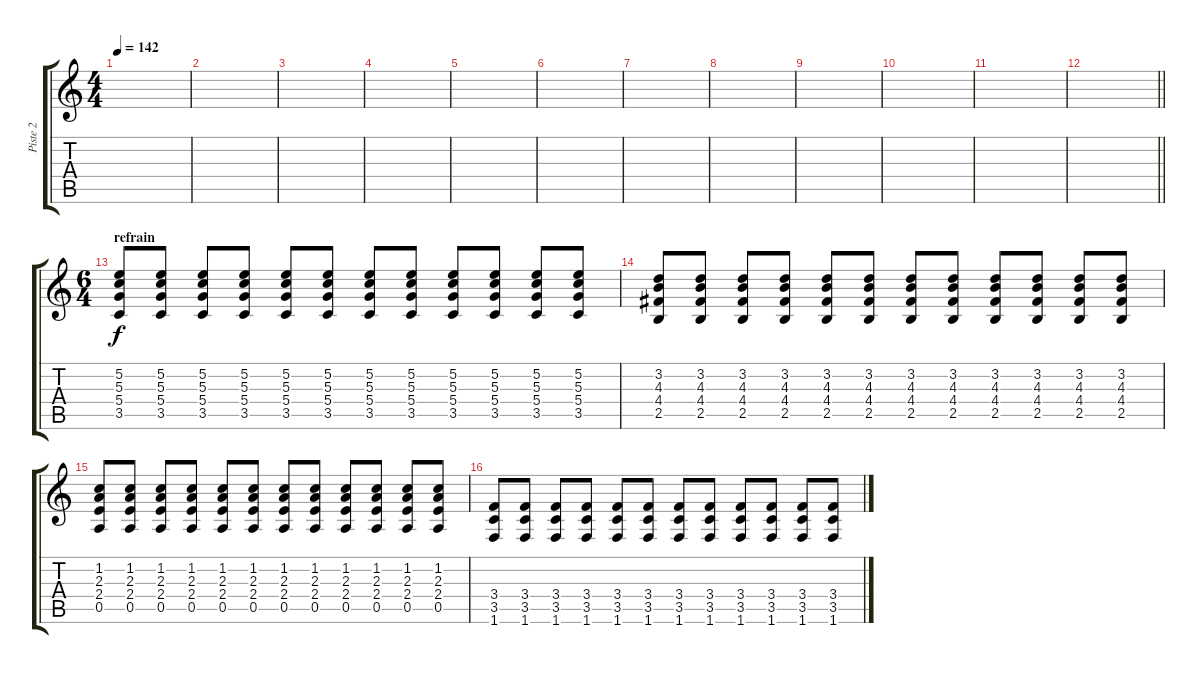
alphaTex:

\track ("Piste 2" "Piste 2") {instrument distortionguitar}
\staff {score tabs}
\tuning (E4 B3 G3 D3 A2 E2) {hide}
\ts (4 4)
\tempo 142
\clef g2
\ks c
|
|
|
|
|
|
|
|
|
|
|
\barLineRight lightlight
|
\ts (6 4)
\section ("" "refrain")
(5.2 5.3 5.4 3.5).8 (5.2 5.3 5.4 3.5).8 (5.2 5.3 5.4 3.5).8 (5.2 5.3 5.4 3.5).8 (5.2 5.3 5.4 3.5).8 (5.2 5.3 5.4 3.5).8 (5.2 5.3 5.4 3.5).8 (5.2 5.3 5.4 3.5).8 (5.2 5.3 5.4 3.5).8 (5.2 5.3 5.4 3.5).8 (5.2 5.3 5.4 3.5).8 (5.2 5.3 5.4 3.5).8 |
(3.2 4.3 4.4 2.5).8 (3.2 4.3 4.4 2.5).8 (3.2 4.3 4.4 2.5).8 (3.2 4.3 4.4 2.5).8 (3.2 4.3 4.4 2.5).8 (3.2 4.3 4.4 2.5).8 (3.2 4.3 4.4 2.5).8 (3.2 4.3 4.4 2.5).8 (3.2 4.3 4.4 2.5).8 (3.2 4.3 4.4 2.5).8 (3.2 4.3 4.4 2.5).8 (3.2 4.3 4.4 2.5).8 |
(1.2 2.3 2.4 0.5).8 (1.2 2.3 2.4 0.5).8 (1.2 2.3 2.4 0.5).8 (1.2 2.3 2.4 0.5).8 (1.2 2.3 2.4 0.5).8 (1.2 2.3 2.4 0.5).8 (1.2 2.3 2.4 0.5).8 (1.2 2.3 2.4 0.5).8 (1.2 2.3 2.4 0.5).8 (1.2 2.3 2.4 0.5).8 (1.2 2.3 2.4 0.5).8 (1.2 2.3 2.4 0.5).8 |
(3.4 3.5 1.6).8 (3.4 3.5 1.6).8 (3.4 3.5 1.6).8 (3.4 3.5 1.6).8 (3.4 3.5 1.6).8 (3.4 3.5 1.6).8 (3.4 3.5 1.6).8 (3.4 3.5 1.6).8 (3.4 3.5 1.6).8 (3.4 3.5 1.6).8 (3.4 3.5 1.6).8 (3.4 3.5 1.6).8
